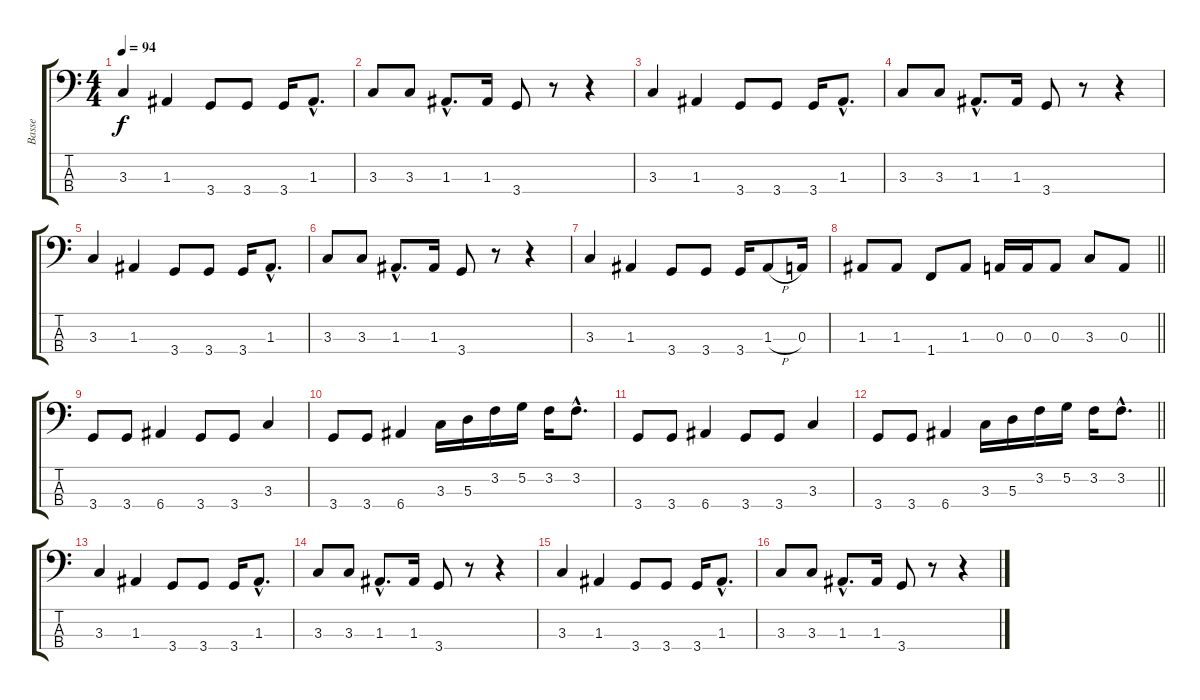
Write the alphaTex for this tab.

\track ("Basse" "Basse") {instrument electricbassfinger}
\staff {score tabs}
\tuning (G2 D2 A1 E1) {hide}
\ts (4 4)
\tempo 94
\clef f4
\ks c
3.3.4{dy f} 1.3.4 3.4.8 3.4.8 3.4.16 1.3{hac}.8{d} |
3.3.8 3.3.8 1.3{hac}.8{d} 1.3.16 3.4.8 r.8 r.4 |
3.3.4 1.3.4 3.4.8 3.4.8 3.4.16 1.3{hac}.8{d} |
3.3.8 3.3.8 1.3{hac}.8{d} 1.3.16 3.4.8 r.8 r.4 |
3.3.4 1.3.4 3.4.8 3.4.8 3.4.16 1.3{hac}.8{d} |
3.3.8 3.3.8 1.3{hac}.8{d} 1.3.16 3.4.8 r.8 r.4 |
3.3.4 1.3.4 3.4.8 3.4.8 3.4.16 1.3{h}.8 0.3.16 |
\barLineRight lightlight
1.3.8 1.3.8 1.4.8 1.3.8 0.3.16 0.3.16 0.3.8 3.3.8 0.3.8 |
3.4.8 3.4.8 6.4.4 3.4.8 3.4.8 3.3.4 |
3.4.8 3.4.8 6.4.4 3.3.16 5.3.16 3.2.16 5.2.16 3.2.16 3.2{hac}.8{d} |
3.4.8 3.4.8 6.4.4 3.4.8 3.4.8 3.3.4 |
\barLineRight lightlight
3.4.8 3.4.8 6.4.4 3.3.16 5.3.16 3.2.16 5.2.16 3.2.16 3.2{hac}.8{d} |
3.3.4 1.3.4 3.4.8 3.4.8 3.4.16 1.3{hac}.8{d} |
3.3.8 3.3.8 1.3{hac}.8{d} 1.3.16 3.4.8 r.8 r.4 |
3.3.4 1.3.4 3.4.8 3.4.8 3.4.16 1.3{hac}.8{d} |
3.3.8 3.3.8 1.3{hac}.8{d} 1.3.16 3.4.8 r.8 r.4
